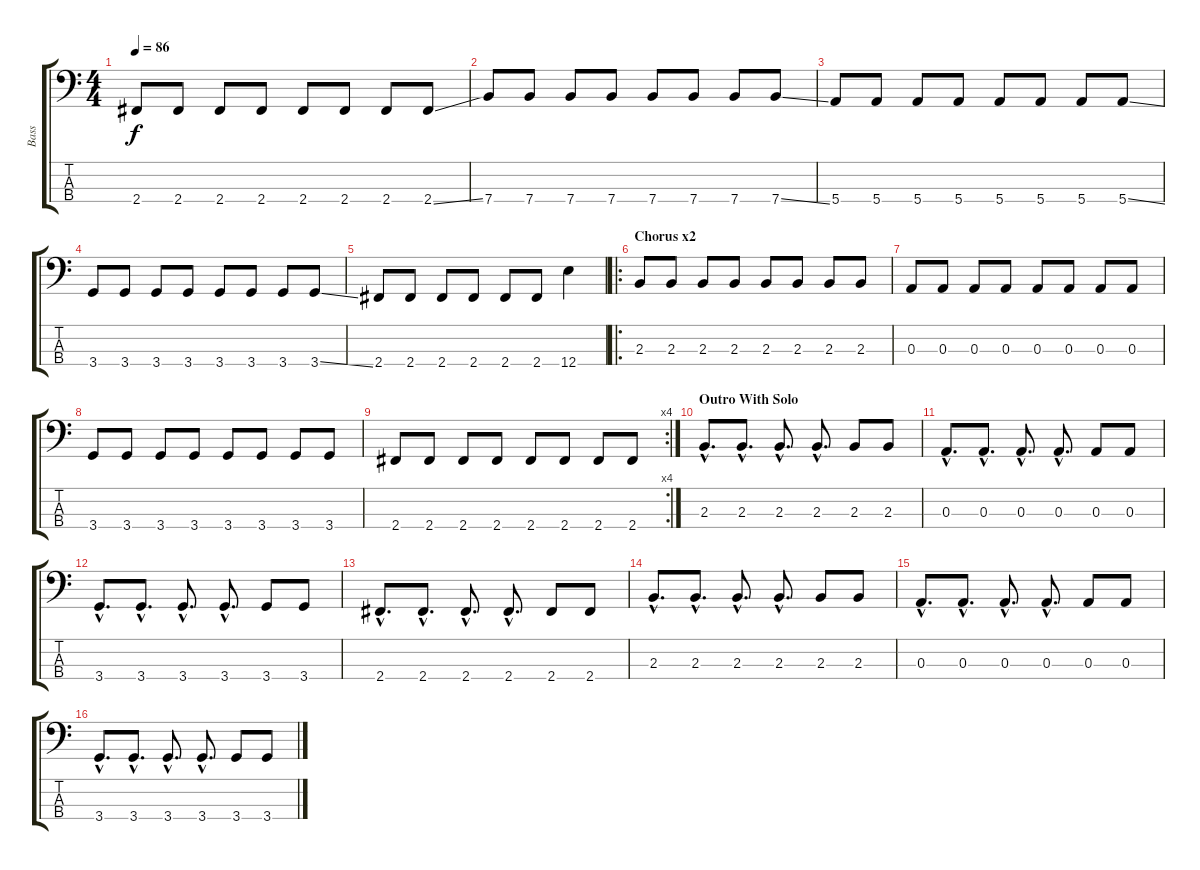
\track ("Bass" "Bass") {instrument electricbasspick}
\staff {score tabs}
\tuning (G2 D2 A1 E1) {hide}
\ts (4 4)
\tempo 86
\clef f4
\ks c
2.4.8{dy f} 2.4.8 2.4.8 2.4.8 2.4.8 2.4.8 2.4.8 2.4{ss}.8 |
7.4.8 7.4.8 7.4.8 7.4.8 7.4.8 7.4.8 7.4.8 7.4{ss}.8 |
5.4.8 5.4.8 5.4.8 5.4.8 5.4.8 5.4.8 5.4.8 5.4{ss}.8 |
3.4.8 3.4.8 3.4.8 3.4.8 3.4.8 3.4.8 3.4.8 3.4{ss}.8 |
2.4.8 2.4.8 2.4.8 2.4.8 2.4.8 2.4.8 12.4.4 |
\ro
\section ("" "Chorus x2")
2.3.8 2.3.8 2.3.8 2.3.8 2.3.8 2.3.8 2.3.8 2.3.8 |
0.3.8 0.3.8 0.3.8 0.3.8 0.3.8 0.3.8 0.3.8 0.3.8 |
3.4.8 3.4.8 3.4.8 3.4.8 3.4.8 3.4.8 3.4.8 3.4.8 |
\rc 4
2.4.8 2.4.8 2.4.8 2.4.8 2.4.8 2.4.8 2.4.8 2.4.8 |
\section ("" "Outro With Solo")
2.3{hac}.8{d} 2.3{hac}.8{d} 2.3{hac}.8{d} 2.3{hac}.8{d} 2.3.8 2.3.8 |
0.3{hac}.8{d} 0.3{hac}.8{d} 0.3{hac}.8{d} 0.3{hac}.8{d} 0.3.8 0.3.8 |
3.4{hac}.8{d} 3.4{hac}.8{d} 3.4{hac}.8{d} 3.4{hac}.8{d} 3.4.8 3.4.8 |
2.4{hac}.8{d} 2.4{hac}.8{d} 2.4{hac}.8{d} 2.4{hac}.8{d} 2.4.8 2.4.8 |
2.3{hac}.8{d} 2.3{hac}.8{d} 2.3{hac}.8{d} 2.3{hac}.8{d} 2.3.8 2.3.8 |
0.3{hac}.8{d} 0.3{hac}.8{d} 0.3{hac}.8{d} 0.3{hac}.8{d} 0.3.8 0.3.8 |
3.4{hac}.8{d} 3.4{hac}.8{d} 3.4{hac}.8{d} 3.4{hac}.8{d} 3.4.8 3.4.8
